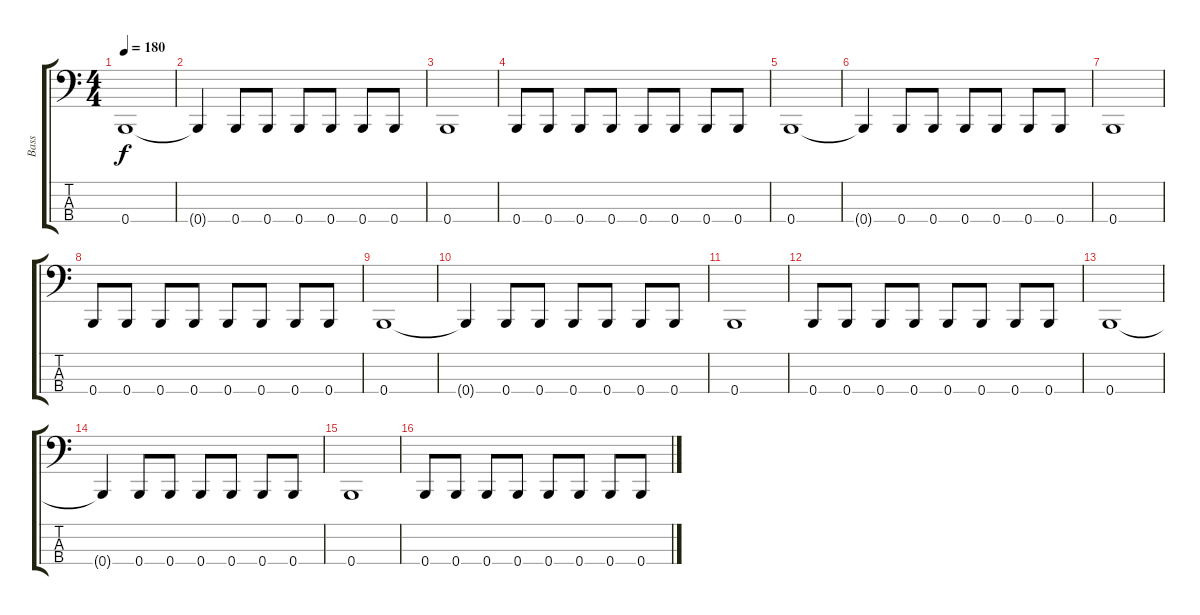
\track ("Bass" "Bass") {instrument electricbassfinger}
\staff {score tabs}
\tuning (E2 B1 Gb1 B0) {hide}
\ts (4 4)
\tempo 180
\clef f4
\ks c
0.4.1{dy f} |
0.4{t}.4 0.4.8 0.4.8 0.4.8 0.4.8 0.4.8 0.4.8 |
0.4.1 |
0.4.8 0.4.8 0.4.8 0.4.8 0.4.8 0.4.8 0.4.8 0.4.8 |
0.4.1 |
0.4{t}.4 0.4.8 0.4.8 0.4.8 0.4.8 0.4.8 0.4.8 |
0.4.1 |
0.4.8 0.4.8 0.4.8 0.4.8 0.4.8 0.4.8 0.4.8 0.4.8 |
0.4.1 |
0.4{t}.4 0.4.8 0.4.8 0.4.8 0.4.8 0.4.8 0.4.8 |
0.4.1 |
0.4.8 0.4.8 0.4.8 0.4.8 0.4.8 0.4.8 0.4.8 0.4.8 |
0.4.1 |
0.4{t}.4 0.4.8 0.4.8 0.4.8 0.4.8 0.4.8 0.4.8 |
0.4.1 |
0.4.8 0.4.8 0.4.8 0.4.8 0.4.8 0.4.8 0.4.8 0.4.8
